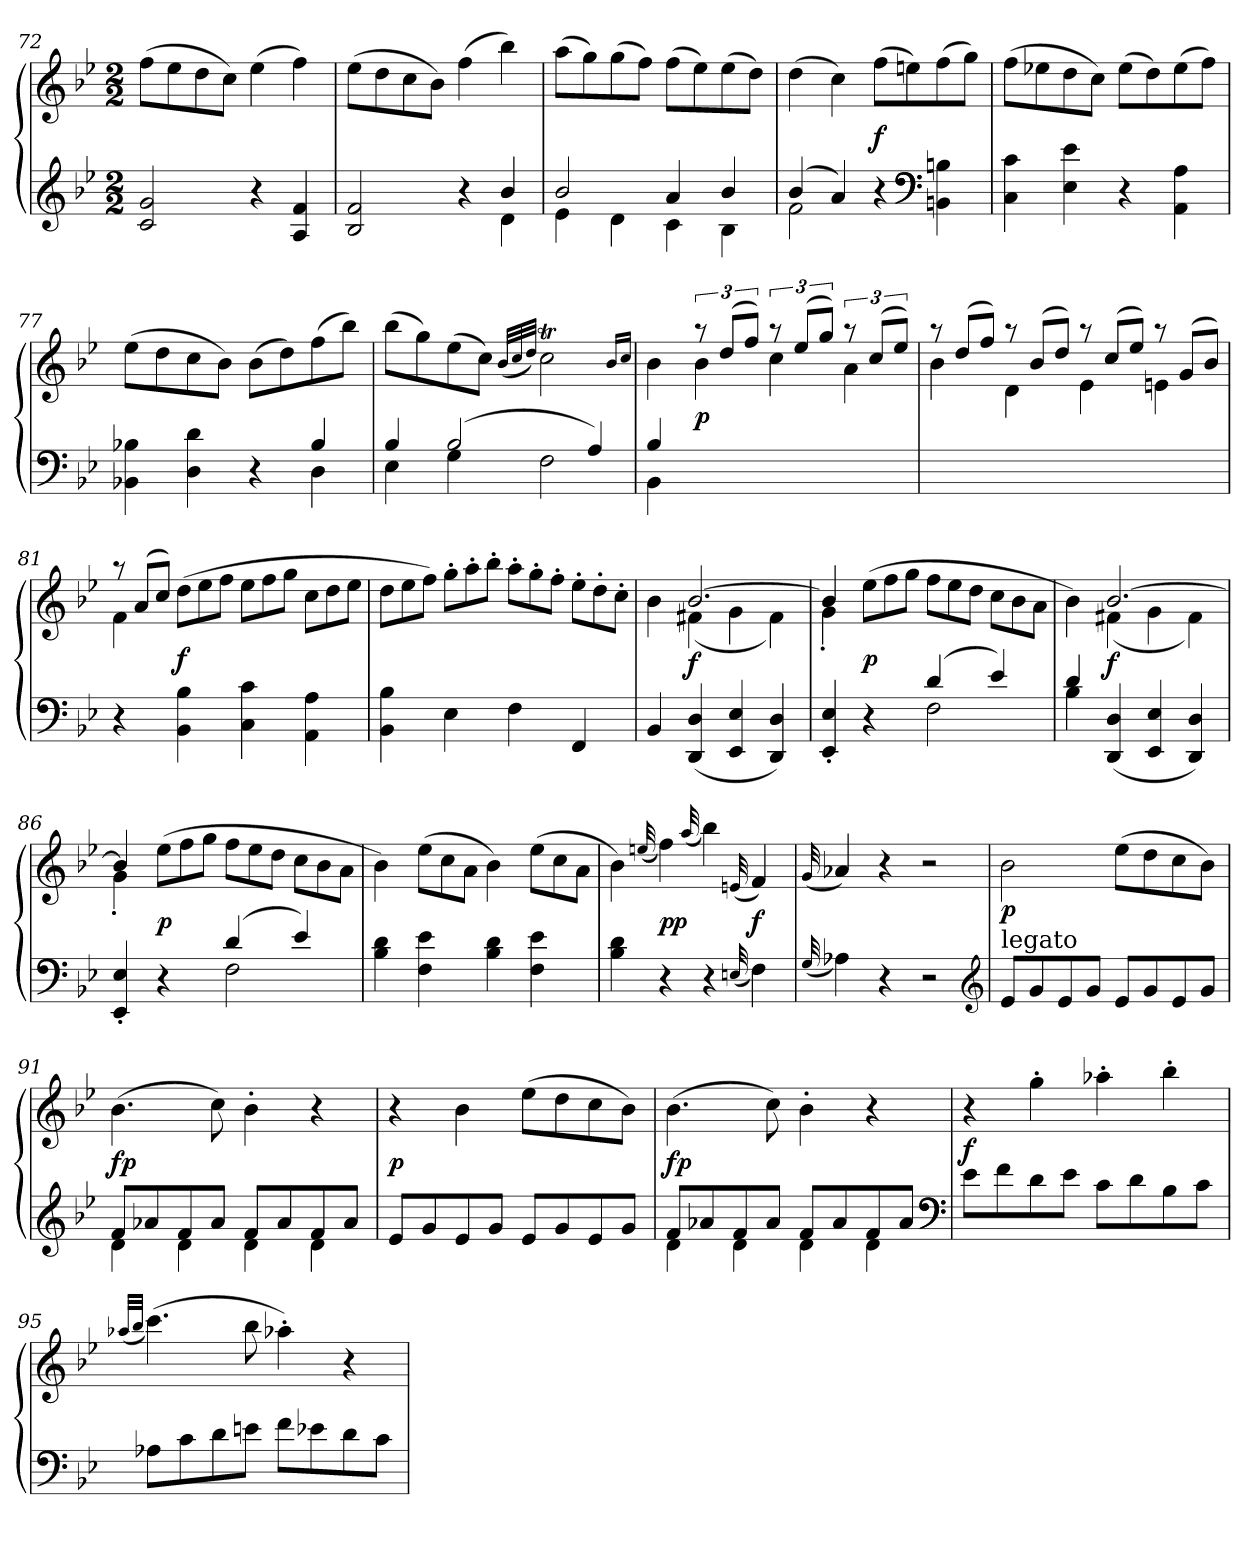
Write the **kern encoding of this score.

**kern	**kern	**dynam
*part1	*part1	*part1
*staff2	*staff1	*staff1/2
*clefG2	*clefG2	*
*k[b-e-]	*k[b-e-]	*
*M2/2	*M2/2	*
=72	=72	=72
2c 2g	(8ffL	.
.	8ee-	.
.	8dd	.
.	8ccJ)	.
4r	(4ee-	.
4A 4f	4ff)	.
=73	=73	=73
*^	*	*
2B- 2f	2.ryy	(8ee-L	.
.	.	8dd	.
.	.	8cc	.
.	.	8b-J)	.
4r	.	(4ff	.
4b-	4d	4bb-)	.
=74	=74	=74	=74
2b-	4e-	(8aaL	.
.	.	8gg)	.
.	4d	(8gg	.
.	.	8ffJ)	.
4a	4c	(8ffL	.
.	.	8ee-)	.
4b-	4B-	(8ee-	.
.	.	8ddJ)	.
=75	=75	=75	=75
(4b-	2f	(4dd	.
4a)	.	4cc)	.
4r	4ryy	(8ffL	f
.	.	8een)	.
*clefF4	*	*	*
4BBn\ 4Bn\	4ryy	(8ff	.
.	.	8ggJ)	.
*v	*v	*	*
=76	=76	=76
4C 4c	(8ffL	.
.	8ee-X	.
4E- 4e-	8dd	.
.	8ccJ)	.
4r	(8ee-L	.
.	8dd)	.
4AA 4A	(8ee-	.
.	8ffJ)	.
=77	=77	=77
*^	*	*
2.ryy	4BB-X 4B-X	(8ee-L	.
.	.	8dd	.
.	4D 4d	8cc	.
.	.	8b-J)	.
.	4r	(8b-L	.
.	.	8dd)	.
4B-	4D	(8ff	.
.	.	8bb-J)	.
=78	=78	=78	=78
4B-	4E-	(8bb-L	.
.	.	8gg)	.
(2B-	4G	(8ee-	.
.	.	8ccJ)	.
.	.	(32qb-LLL	.
.	.	32qcc	.
.	.	32qddJJJ)	.
.	2F	2ccT	.
4A)	.	.	.
.	.	16qb-LL	.
.	.	16qccJJ	.
=79	=79	=79	=79
*	*	*^	*
4B-	4BB-	4ryy	4b-	.
2.ryy	2.ryy	12raa	4b-	p
.	.	(12ddL	.	.
.	.	12ffJ)	.	.
.	.	12raa	4cc	.
.	.	(12ee-L	.	.
.	.	12ggJ)	.	.
.	.	12raa	4a	.
.	.	(12ccL	.	.
.	.	12ee-J)	.	.
*v	*v	*	*	*
=80	=80	=80	=80
*	*Xtuplet	*	*
1ryy	12raa	4b-	.
.	(12ddL	.	.
.	12ffJ)	.	.
.	12raa	4d	.
.	(12b-L	.	.
.	12ddJ)	.	.
.	12raa	4e-	.
.	(12ccL	.	.
.	12ee-J)	.	.
.	12raa	4en	.
.	(12gL	.	.
.	12b-J)	.	.
=81	=81	=81	=81
4r	12raa	4f	.
.	(12aL	.	.
.	12ccJ)	.	.
4BB- 4B-	2.ryy	(12ddL	f
.	.	12ee-	.
.	.	12ffJ	.
4C 4c	.	12ee-L	.
.	.	12ff	.
.	.	12ggJ	.
4AA 4A	.	12ccL	.
.	.	12dd	.
.	.	12ee-J	.
*	*v	*v	*
=82	=82	=82
4BB- 4B-	12ddL	.
.	12ee-	.
.	12ffJ)	.
4E-	12gg'L	.
.	12aa'	.
.	12bb-'J	.
4F	12aa'L	.
.	12gg'	.
.	12ff'J	.
4FF	12ee-'L	.
.	12dd'	.
.	12cc'J	.
=83	=83	=83
*	*^	*
4BB-	4ryy	4b-	.
(4DD 4D	[2.b-	(4f#X	f
4EE- 4E-	.	4g	.
4DD 4D)	.	4f#)	.
=84	=84	=84	=84
*^	*	*	*
2ryy	4EE-' 4E-'	4b-]	4g'	.
.	4r	2.ryy	(12ee-L	p
.	.	.	12ff	.
.	.	.	12ggJ	.
(4d	2F	.	12ffL	.
.	.	.	12ee-	.
.	.	.	12ddJ	.
4e-)	.	.	12ccL	.
.	.	.	12b-	.
.	.	.	12aJ	.
=85	=85	=85	=85	=85
4d	4B-	4ryy	4b-)	.
(4DD 4D	2.ryy	[2.b-	(4f#X	f
4EE- 4E-	.	.	4g	.
4DD 4D)	.	.	4f#)	.
=86	=86	=86	=86	=86
2ryy	4EE-' 4E-'	4b-]	4g'	.
.	4r	2.ryy	(12ee-L	p
.	.	.	12ff	.
.	.	.	12ggJ	.
(4d	2F	.	12ffL	.
.	.	.	12ee-	.
.	.	.	12ddJ	.
4e-)	.	.	12ccL	.
.	.	.	12b-	.
.	.	.	12aJ	.
*v	*v	*	*	*
*	*v	*v	*
=87	=87	=87
4B- 4d	4b-)	.
4F 4e-	(12ee-L	.
.	12cc	.
.	12aJ	.
4B- 4d	4b-)	.
4F 4e-	(12ee-L	.
.	12cc	.
.	12aJ	.
=88	=88	=88
4B- 4d	4b-)	.
.	(32qqeen	.
4r	4ff)	pp
.	(32qqaa	.
4r	4bb-)	.
(32qqEn	(32qqen	.
4F)	4f)	f
=89	=89	=89
(32qqG	(32qqg	.
4A-X)	4a-X)	.
4r	4r	.
2r	2r	.
*clefG2	*	*
=90	=90	=90
!LO:TX:t=legato	!	!
8e-L	2b-	p
8g	.	.
8e-	.	.
8gJ	.	.
8e-L	(8ee-L	.
8g	8dd	.
8e-	8cc	.
8gJ	8b-J)	.
=91	=91	=91
*^	*	*
8fL	4d	(4.b-	fp
8a-X	.	.	.
8f	4d	.	.
8a-J	.	8cc)	.
8fL	4d	4b-'	.
8a-	.	.	.
8f	4d	4r	.
8a-J	.	.	.
*v	*v	*	*
=92	=92	=92
8e-L	4r	p
8g	.	.
8e-	4b-	.
8gJ	.	.
8e-L	(8ee-L	.
8g	8dd	.
8e-	8cc	.
8gJ	8b-J)	.
=93	=93	=93
*^	*	*
8fL	4d	(4.b-	fp
8a-X	.	.	.
8f	4d	.	.
8a-J	.	8cc)	.
8fL	4d	4b-'	.
8a-	.	.	.
8f	4d	4r	.
8a-J	.	.	.
*v	*v	*	*
*clefF4	*	*
=94	=94	=94
8e-L	4r	f
8f	.	.
8d	4gg'	.
8e-J	.	.
8cL	4aa-X'	.
8d	.	.
8B-	4bb-'	.
8cJ	.	.
=95	=95	=95
.	(32qaa-XLLL	.
.	32qbb-JJJ	.
8A-XL	(4.ccc)	.
8c	.	.
8d	.	.
8enJ	8bb-	.
8fL	4aa-X')	.
8e-X	.	.
8d	4r	.
8cJ	.	.
=	=	=
*-	*-	*-
